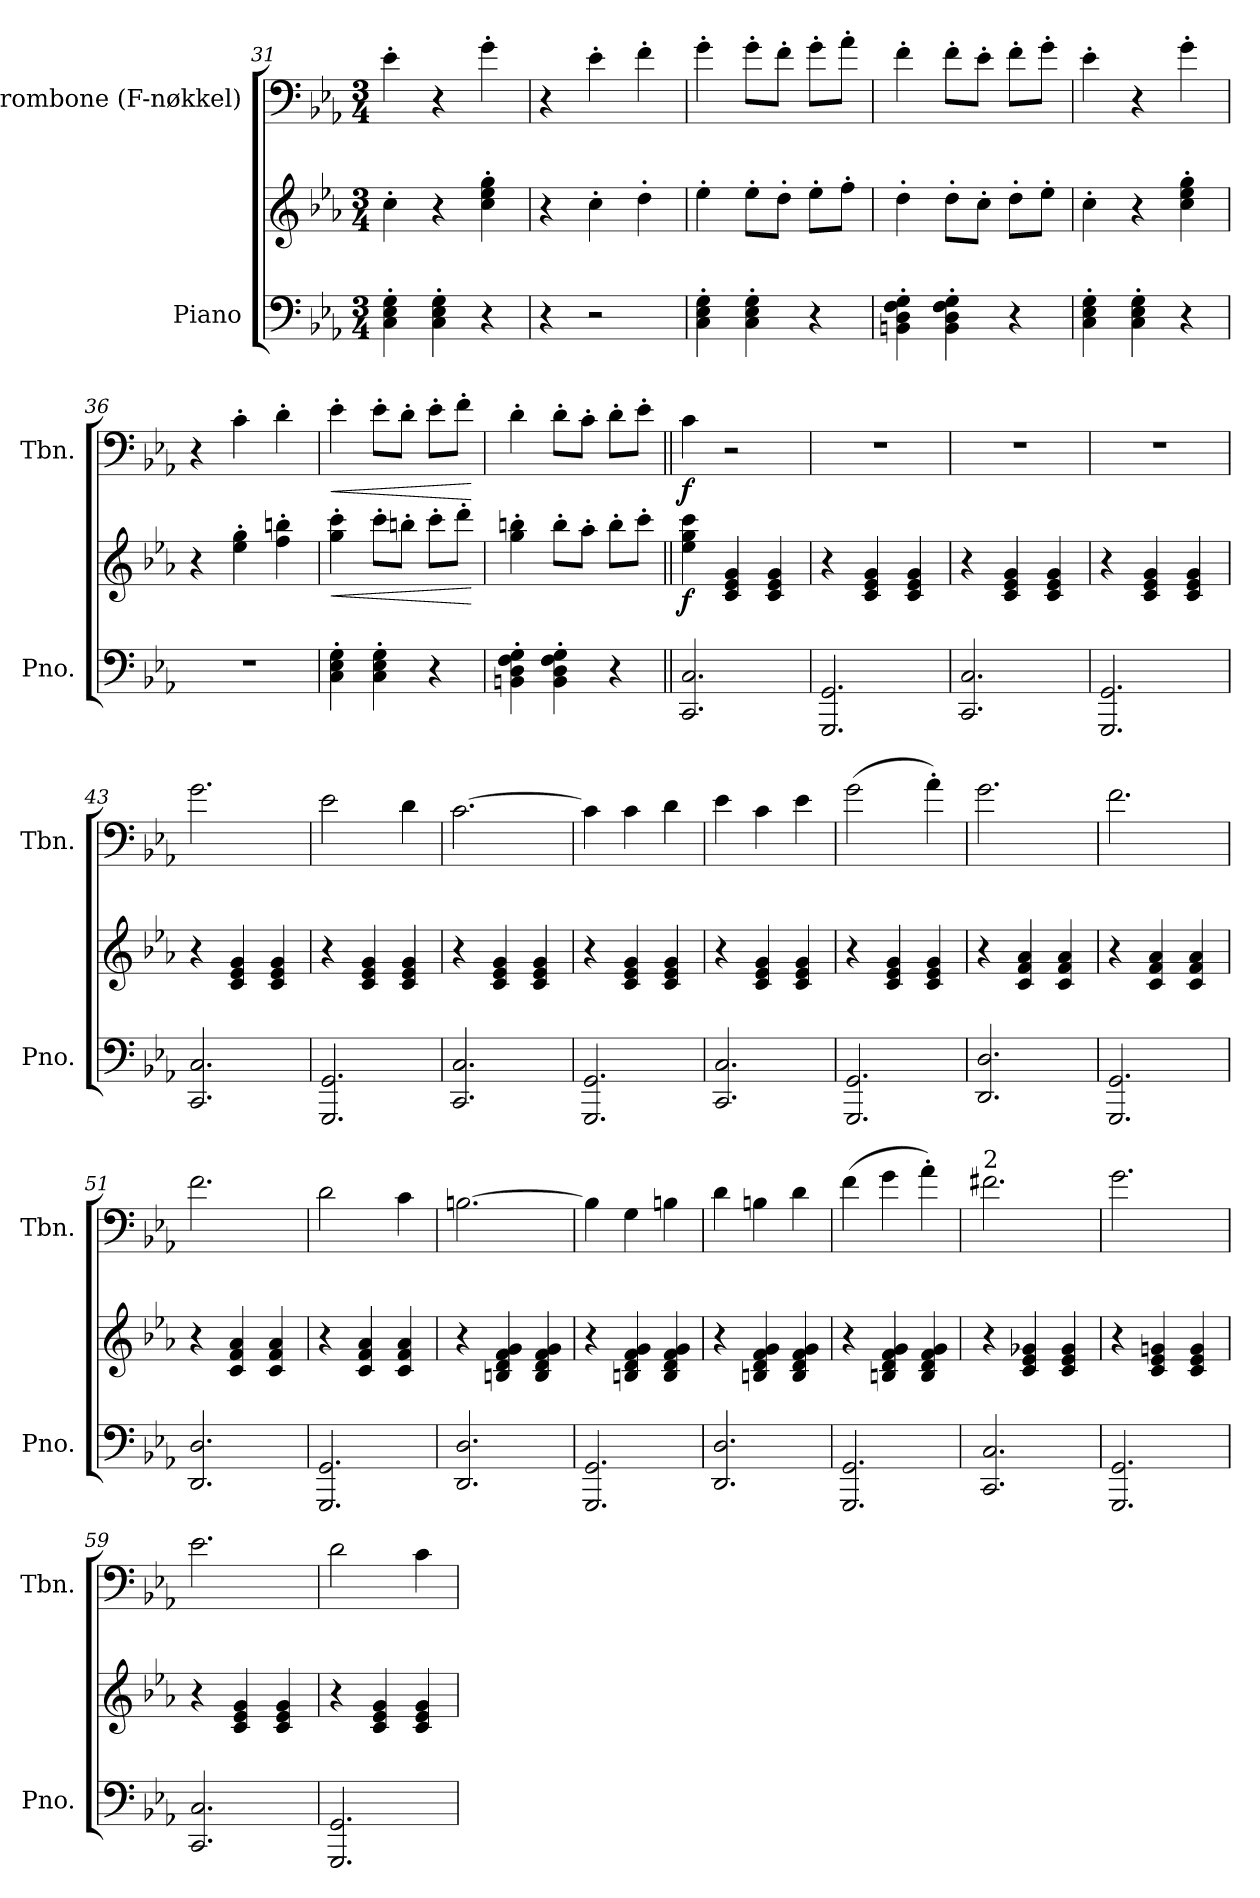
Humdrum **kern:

**kern	**kern	**dynam	**kern	**dynam
*part2	*part2	*part2	*part1	*part1
*staff3	*staff2	*staff2/3	*staff1	*staff1
*I"Piano	*	*	*I"Trombone (F-nøkkel)	*
*I'Pno.	*	*	*I'Tbn.	*
*clefF4	*clefG2	*	*clefF4	*
*	*	*	*ITrd-7c-12	*
*k[b-e-a-]	*k[b-e-a-]	*	*k[b-e-a-]	*
*M3/4	*M3/4	*	*M3/4	*
=31	=31	=31	=31	=31
4C\' 4E-\' 4G\'	4cc'\	.	4ee-'\	.
4C\' 4E-\' 4G\'	4r	.	4r	.
4r	4cc\' 4ee-\' 4gg\'	.	4gg'\	.
=32	=32	=32	=32	=32
4r	4r	.	4r	.
2r	4cc'\	.	4ee-'\	.
.	4dd'\	.	4ff'\	.
=33	=33	=33	=33	=33
4C\' 4E-\' 4G\'	4ee-'\	.	4gg'\	.
4C\' 4E-\' 4G\'	8ee-'\L	.	8gg'\L	.
.	8dd'\J	.	8ff'\J	.
4r	8ee-'\L	.	8gg'\L	.
.	8ff'\J	.	8aa-'\J	.
=34	=34	=34	=34	=34
4BBn\' 4D\' 4F\' 4G\'	4dd'\	.	4ff'\	.
4BB\' 4D\' 4F\' 4G\'	8dd'\L	.	8ff'\L	.
.	8cc'\J	.	8ee-'\J	.
4r	8dd'\L	.	8ff'\L	.
.	8ee-'\J	.	8gg'\J	.
=35	=35	=35	=35	=35
4C\' 4E-\' 4G\'	4cc'\	.	4ee-'\	.
4C\' 4E-\' 4G\'	4r	.	4r	.
4r	4cc\' 4ee-\' 4gg\'	.	4gg'\	.
=36	=36	=36	=36	=36
2.r	4r	.	4r	.
.	4ee-\' 4gg\'	.	4cc'\	.
.	4ff\' 4bbn\'	.	4dd'\	.
=37	=37	=37	=37	=37
!	!	!LO:HP:b	!	!LO:HP:b
4C\' 4E-\' 4G\'	4gg\' 4ccc\'	<	4ee-'\	<
4C\' 4E-\' 4G\'	8ccc'\L	.	8ee-'\L	.
.	8bbn'\J	.	8dd'\J	.
4r	8ccc'\L	.	8ee-'\L	.
.	8ddd'\J	.	8ff'\J	.
.	.	[	.	[
!!LO:LB:g=z
=38	=38	=38	=38	=38
4BBn\' 4D\' 4F\' 4G\'	4gg\' 4bbn\'	.	4dd'\	.
4BB\' 4D\' 4F\' 4G\'	8bb'\L	.	8dd'\L	.
.	8aa-'\J	.	8cc'\J	.
4r	8bb'\L	.	8dd'\L	.
.	8ccc'\J	.	8ee-'\J	.
=39||	=39||	=39||	=39||	=39||
!	!	!LO:DY:b	!	!LO:DY:b
2.CC/ 2.C/	4ee-\ 4gg\ 4ccc\	f	4cc\	f
.	4c/ 4e-/ 4g/	.	2r	.
.	4c/ 4e-/ 4g/	.	.	.
=40	=40	=40	=40	=40
2.GGG/ 2.GG/	4r	.	2.r	.
.	4c/ 4e-/ 4g/	.	.	.
.	4c/ 4e-/ 4g/	.	.	.
=41	=41	=41	=41	=41
2.CC/ 2.C/	4r	.	2.r	.
.	4c/ 4e-/ 4g/	.	.	.
.	4c/ 4e-/ 4g/	.	.	.
=42	=42	=42	=42	=42
2.GGG/ 2.GG/	4r	.	2.r	.
.	4c/ 4e-/ 4g/	.	.	.
.	4c/ 4e-/ 4g/	.	.	.
=43	=43	=43	=43	=43
2.CC/ 2.C/	4r	.	2.gg:\	.
.	4c/ 4e-/ 4g/	.	.	.
.	4c/ 4e-/ 4g/	.	.	.
=44	=44	=44	=44	=44
2.GGG/ 2.GG/	4r	.	2ee-\	.
.	4c/ 4e-/ 4g/	.	.	.
.	4c/ 4e-/ 4g/	.	4dd\	.
=45	=45	=45	=45	=45
2.CC/ 2.C/	4r	.	[2.cc\	.
.	4c/ 4e-/ 4g/	.	.	.
.	4c/ 4e-/ 4g/	.	.	.
=46	=46	=46	=46	=46
2.GGG/ 2.GG/	4r	.	4cc\]	.
.	4c/ 4e-/ 4g/	.	4cc\	.
.	4c/ 4e-/ 4g/	.	4dd\	.
=47	=47	=47	=47	=47
2.CC/ 2.C/	4r	.	4ee-\	.
.	4c/ 4e-/ 4g/	.	4cc\	.
.	4c/ 4e-/ 4g/	.	4ee-\	.
!!LO:LB:g=z
=48	=48	=48	=48	=48
2.GGG/ 2.GG/	4r	.	(>2gg\	.
.	4c/ 4e-/ 4g/	.	.	.
.	4c/ 4e-/ 4g/	.	4aa-'\)	.
=49	=49	=49	=49	=49
2.DD/ 2.D/	4r	.	2.gg\	.
.	4c/ 4f/ 4a-/	.	.	.
.	4c/ 4f/ 4a-/	.	.	.
=50	=50	=50	=50	=50
2.GGG/ 2.GG/	4r	.	2.ff\	.
.	4c/ 4f/ 4a-/	.	.	.
.	4c/ 4f/ 4a-/	.	.	.
=51	=51	=51	=51	=51
2.DD/ 2.D/	4r	.	2.ff:\	.
.	4c/ 4f/ 4a-/	.	.	.
.	4c/ 4f/ 4a-/	.	.	.
=52	=52	=52	=52	=52
2.GGG/ 2.GG/	4r	.	2dd\	.
.	4c/ 4f/ 4a-/	.	.	.
.	4c/ 4f/ 4a-/	.	4cc\	.
=53	=53	=53	=53	=53
2.DD/ 2.D/	4r	.	[2.bn\	.
.	4Bn/ 4d/ 4f/ 4g/	.	.	.
.	4B/ 4d/ 4f/ 4g/	.	.	.
=54	=54	=54	=54	=54
2.GGG/ 2.GG/	4r	.	4b\]	.
.	4Bn/ 4d/ 4f/ 4g/	.	4g\	.
.	4B/ 4d/ 4f/ 4g/	.	4bn\	.
=55	=55	=55	=55	=55
2.DD/ 2.D/	4r	.	4dd\	.
.	4Bn/ 4d/ 4f/ 4g/	.	4bn\	.
.	4B/ 4d/ 4f/ 4g/	.	4dd\	.
=56	=56	=56	=56	=56
2.GGG/ 2.GG/	4r	.	(>4ff\	.
.	4Bn/ 4d/ 4f/ 4g/	.	4gg\	.
.	4B/ 4d/ 4f/ 4g/	.	4aa-'\)	.
=57	=57	=57	=57	=57
!	!	!	!LO:TX:a:t=2	!
2.CC/ 2.C/	4r	.	2.ff#X\	.
.	4c/ 4e-/ 4g-X/	.	.	.
.	4c/ 4e-/ 4g-/	.	.	.
!!LO:PB:g=z
=58	=58	=58	=58	=58
2.GGG/ 2.GG/	4r	.	2.gg\	.
.	4c/ 4e-/ 4gn/	.	.	.
.	4c/ 4e-/ 4g/	.	.	.
=59	=59	=59	=59	=59
2.CC/ 2.C/	4r	.	2.ee-:\	.
.	4c/ 4e-/ 4g/	.	.	.
.	4c/ 4e-/ 4g/	.	.	.
=60	=60	=60	=60	=60
2.GGG/ 2.GG/	4r	.	2dd\	.
.	4c/ 4e-/ 4g/	.	.	.
.	4c/ 4e-/ 4g/	.	4cc\	.
=	=	=	=	=
*-	*-	*-	*-	*-
